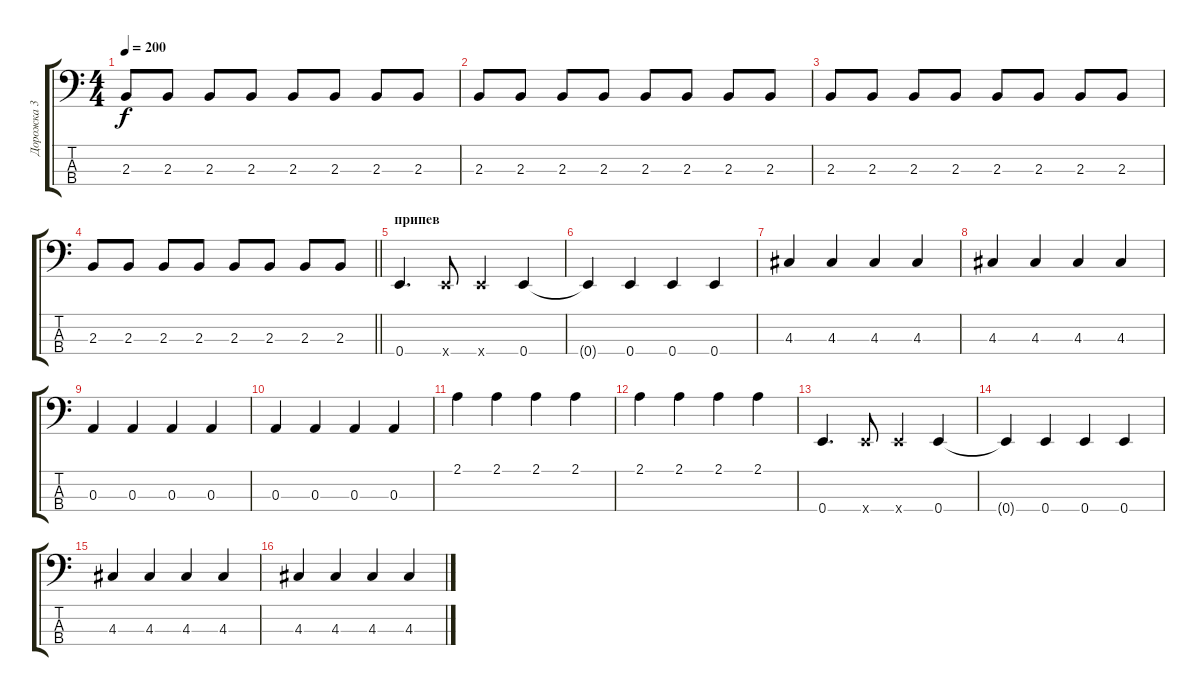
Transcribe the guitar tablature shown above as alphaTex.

\track ("Дорожка 3" "Дорожка 3") {instrument electricbassfinger}
\staff {score tabs}
\tuning (G2 D2 A1 E1) {hide}
\ts (4 4)
\tempo 200
\clef f4
\ks c
2.3.8{dy f} 2.3.8 2.3.8 2.3.8 2.3.8 2.3.8 2.3.8 2.3.8 |
2.3.8 2.3.8 2.3.8 2.3.8 2.3.8 2.3.8 2.3.8 2.3.8 |
2.3.8 2.3.8 2.3.8 2.3.8 2.3.8 2.3.8 2.3.8 2.3.8 |
\barLineRight lightlight
2.3.8 2.3.8 2.3.8 2.3.8 2.3.8 2.3.8 2.3.8 2.3.8 |
\section ("" "припев")
0.4.4{d} 0.4{x}.8 0.4{x}.4 0.4.4 |
0.4{t}.4 0.4.4 0.4.4 0.4.4 |
4.3.4 4.3.4 4.3.4 4.3.4 |
4.3.4 4.3.4 4.3.4 4.3.4 |
0.3.4 0.3.4 0.3.4 0.3.4 |
0.3.4 0.3.4 0.3.4 0.3.4 |
2.1.4 2.1.4 2.1.4 2.1.4 |
2.1.4 2.1.4 2.1.4 2.1.4 |
0.4.4{d} 0.4{x}.8 0.4{x}.4 0.4.4 |
0.4{t}.4 0.4.4 0.4.4 0.4.4 |
4.3.4 4.3.4 4.3.4 4.3.4 |
4.3.4 4.3.4 4.3.4 4.3.4
